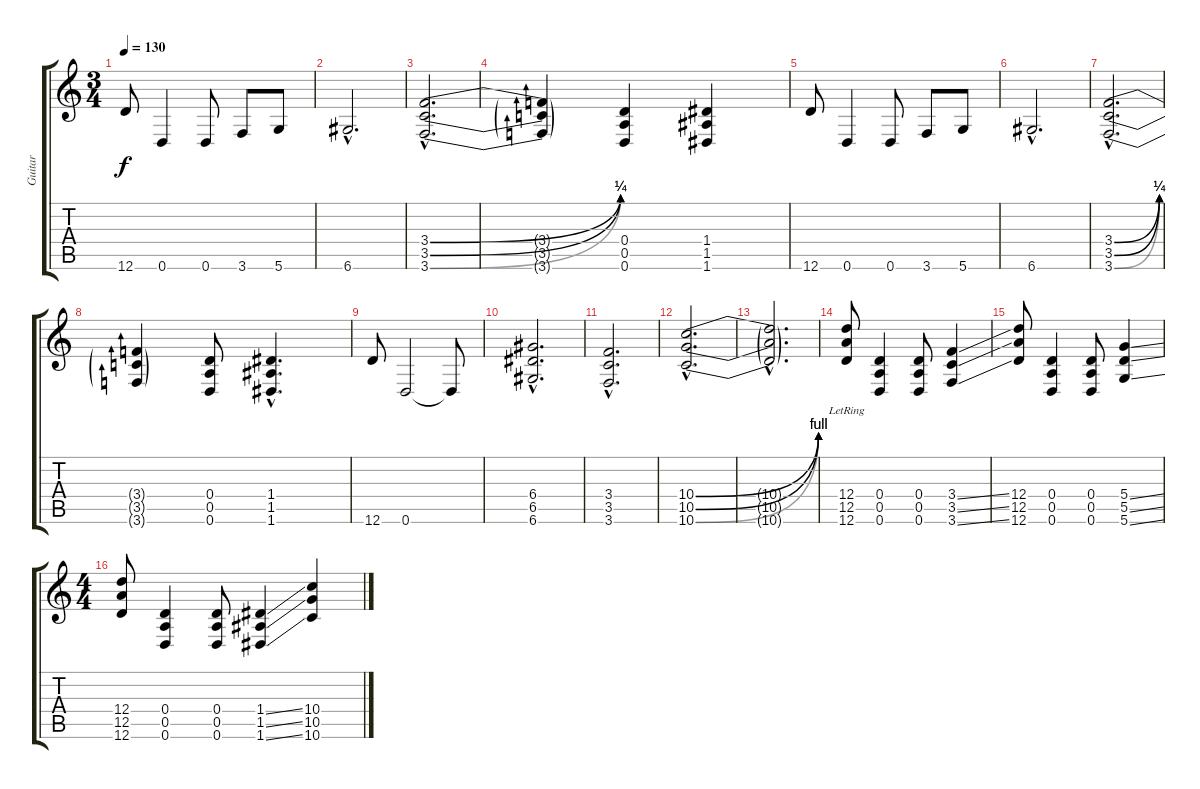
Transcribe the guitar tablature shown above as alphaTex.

\track ("Guitar" "Guitar") {instrument distortionguitar}
\staff {score tabs}
\tuning (E4 B3 G3 D3 A2 D2) {hide}
\ts (3 4)
\tempo 130
\clef g2
\ks c
12.6.8{dy f} 0.6.4 0.6.8 3.6.8 5.6.8 |
6.6{hac}.2{d} |
(3.4{be (bend 0 0 60 1) hac} 3.5{be (bend 0 0 60 1) hac} 3.6{be (bend 0 0 60 1) hac}).2{d} |
(3.4{t} 3.5{t} 3.6{t}).4 (0.4 0.5 0.6).4 (1.4 1.5 1.6).4 |
12.6.8 0.6.4 0.6.8 3.6.8 5.6.8 |
6.6{hac}.2{d} |
(3.4{be (bend 0 0 60 1) hac} 3.5{be (bend 0 0 60 1) hac} 3.6{be (bend 0 0 60 1) hac}).2{d} |
(3.4{t} 3.5{t} 3.6{t}).4 (0.4 0.5 0.6).8 (1.4{hac} 1.5{hac} 1.6{hac}).4{d} |
12.6.8 0.6.2 0.6{t}.8 |
(6.4{hac} 6.5{hac} 6.6{hac}).2{d} |
(3.4{hac} 3.5{hac} 3.6{hac}).2{d} |
(10.4{be (bend 0 0 60 4) hac} 10.5{be (bend 0 0 60 4) hac} 10.6{be (bend 0 0 60 4) hac}).2{d} |
(10.4{hac t} 10.5{hac t} 10.6{hac t}).2{d} |
(12.4 12.5 12.6{lr}).8{volume 16} (0.4 0.5 0.6).4 (0.4 0.5 0.6).8 (3.4{ss} 3.5{ss} 3.6{ss}).4 |
(12.4 12.5 12.6).8 (0.4 0.5 0.6).4 (0.4 0.5 0.6).8 (5.4{ss} 5.5{ss} 5.6{ss}).4 |
\ts (4 4)
(12.4 12.5 12.6).8 (0.4 0.5 0.6).4 (0.4 0.5 0.6).8 (1.4{ss} 1.5{ss} 1.6{ss}).4 (10.4 10.5 10.6).4
